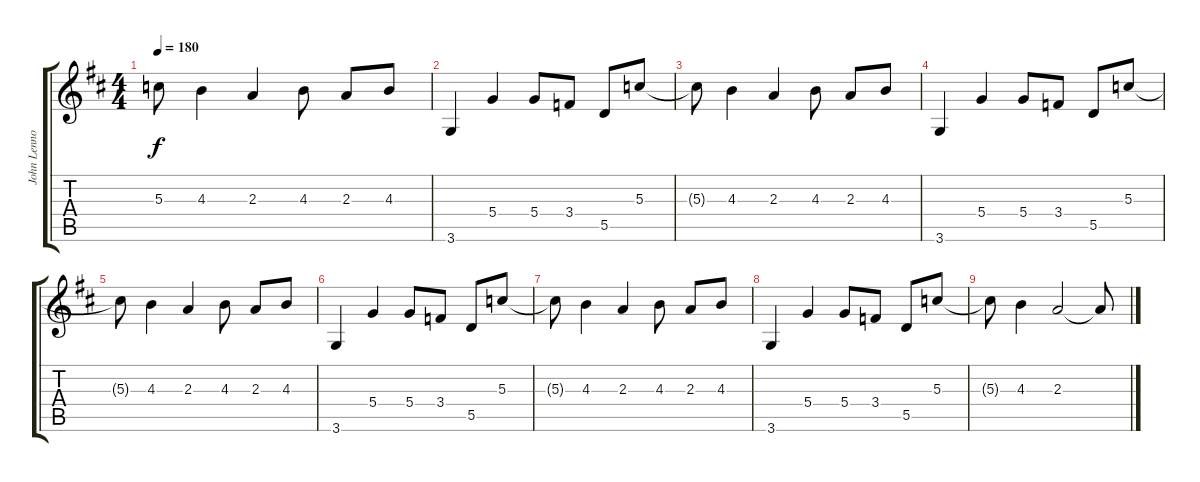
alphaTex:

\track ("John Lennon" "John Lenno") {instrument electricguitarclean}
\staff {score tabs}
\tuning (E4 B3 G3 D3 A2 E2) {hide}
\ts (4 4)
\tempo 180
\clef g2
\ks d
5.3{t}.8{dy f} 4.3.4 2.3.4 4.3.8 2.3.8 4.3.8 |
3.6.4 5.4.4 5.4.8 3.4.8 5.5.8 5.3.8 |
5.3{t}.8 4.3.4 2.3.4 4.3.8 2.3.8 4.3.8 |
3.6.4 5.4.4 5.4.8 3.4.8 5.5.8 5.3.8 |
5.3{t}.8 4.3.4 2.3.4 4.3.8 2.3.8 4.3.8 |
3.6.4 5.4.4 5.4.8 3.4.8 5.5.8 5.3.8 |
5.3{t}.8 4.3.4 2.3.4 4.3.8 2.3.8 4.3.8 |
3.6.4 5.4.4 5.4.8 3.4.8 5.5.8 5.3.8 |
5.3{t}.8 4.3.4 2.3.2 2.3{t}.8
